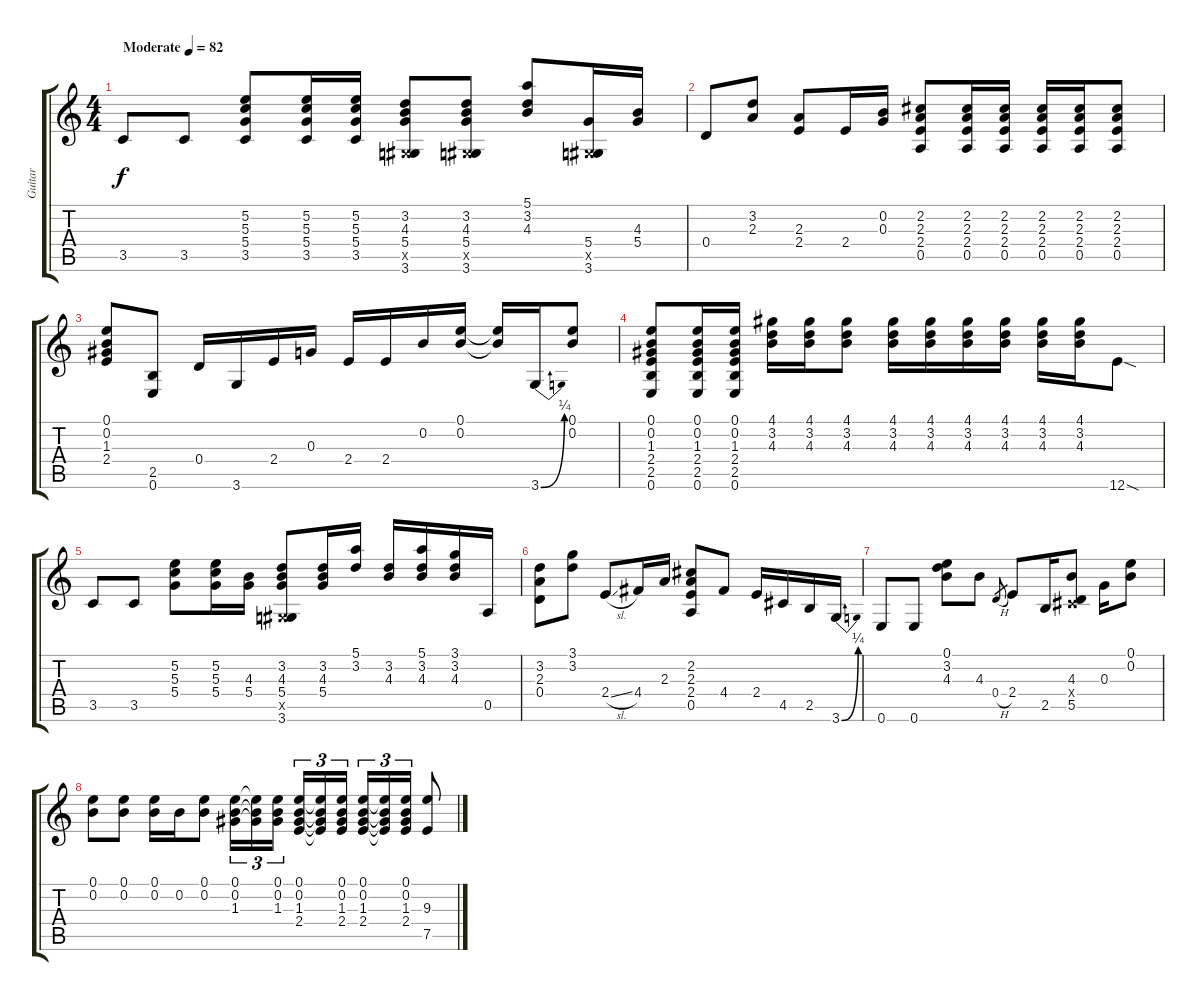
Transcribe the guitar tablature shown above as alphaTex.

\track ("Guitar" "Guitar") {instrument electricguitarclean}
\staff {score tabs}
\tuning (E4 B3 G3 D3 A2 E2) {hide}
\ts (4 4)
\tempo (82 "Moderate")
\clef g2
\ks c
3.5.8{dy f instrument electricguitarclean} 3.5.8 (5.2 5.3 5.4 3.5).8 (5.2 5.3 5.4 3.5).16 (5.2 5.3 5.4 3.5).16 (3.2 4.3 5.4 -1.5{x} 3.6).8 (3.2 4.3 5.4 -1.5{x} 3.6).8 (5.1 3.2 4.3).8 (5.4 -1.5{x} 3.6).16 (4.3 5.4).16 |
0.4.8 (3.2 2.3).8 (2.3 2.4).8 2.4.16 (0.2 0.3).16 (2.2 2.3 2.4 0.5).8 (2.2 2.3 2.4 0.5).16 (2.2 2.3 2.4 0.5).16 (2.2 2.3 2.4 0.5).16 (2.2 2.3 2.4 0.5).16 (2.2 2.3 2.4 0.5).8 |
(0.1 0.2 1.3 2.4).8 (2.5 0.6).8 0.4.16 3.6.16 2.4.16 0.3.16 2.4.16 2.4.16 0.2.16 (0.1 0.2).16 (0.1{t} 0.2{t}).16 3.6{be (bend 0 0 60 1)}.16 (0.1 0.2).8 |
(0.1 0.2 1.3 2.4 2.5 0.6).8 (0.1 0.2 1.3 2.4 2.5 0.6).16 (0.1 0.2 1.3 2.4 2.5 0.6).16 (4.1 3.2 4.3).16 (4.1 3.2 4.3).16 (4.1 3.2 4.3).8 (4.1 3.2 4.3).16 (4.1 3.2 4.3).16 (4.1 3.2 4.3).16 (4.1 3.2 4.3).16 (4.1 3.2 4.3).16 (4.1 3.2 4.3).16 12.6{sod}.8 |
3.5.8 3.5.8 (5.2 5.3 5.4).8 (5.2 5.3 5.4).16 (4.3 5.4).16 (3.2 4.3 5.4 -1.5{x} 3.6).8 (3.2 4.3 5.4).16 (5.1 3.2).16 (3.2 4.3).16 (5.1 3.2 4.3).16 (3.1 3.2 4.3).16 0.5.16 |
(3.2 2.3 0.4).8 (3.1 3.2).8 2.4{sl}.8 4.4.16 2.3.16 (2.2 2.3 2.4 0.5).8 4.4.8 2.4.16 4.5.16 2.5.16 3.6{be (bend 0 0 60 1)}.16 |
0.6.8 0.6.8 (0.1 3.2 4.3).8 4.3.8 0.4{h}.8{gr} 2.4.8 2.5.16 (4.3 -1.4{x} 5.5).8 0.3.16 (0.1 0.2).8 |
(0.1 0.2).8 (0.1 0.2).8 (0.1 0.2).16 0.2.16 (0.1 0.2).8 (0.1 0.2 1.3).16{tu (3 2)} (0.1{t} 0.2{t} 1.3{t}).16{tu (3 2)} (0.1 0.2 1.3).16{tu (3 2) beam splitsecondary} (0.1 0.2 1.3 2.4).16{tu (3 2)} (0.1{t} 0.2{t} 1.3{t} 2.4{t}).16{tu (3 2)} (0.1 0.2 1.3 2.4).16{tu (3 2)} (0.1 0.2 1.3 2.4).16{tu (3 2)} (0.1{t} 0.2{t} 1.3{t} 2.4{t}).16{tu (3 2)} (0.1 0.2 1.3 2.4).16{tu (3 2)} (9.3 7.5).8
